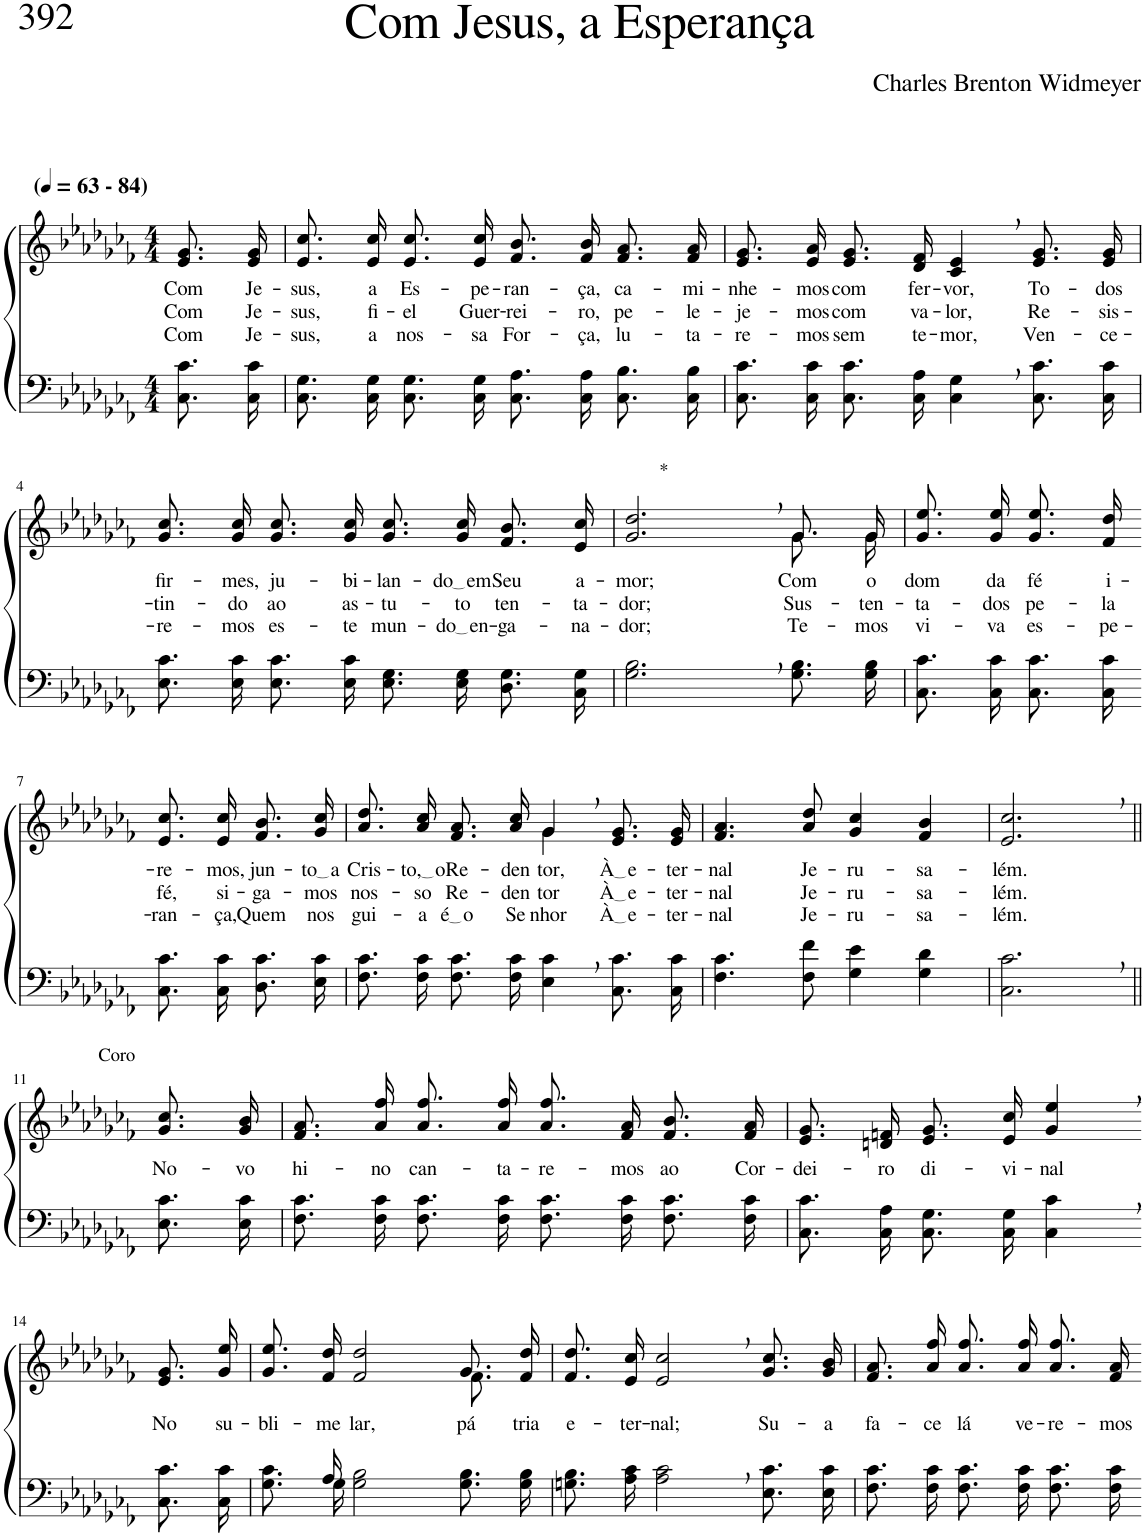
**kern	**kern	**text	**text	**text
*part2	*part1	*part1	*part1	*part1
*staff2	*staff1	*staff1	*staff1	*staff1
*I"Parte III e IV	*I"Parte I e II	*	*	*
*clefF4	*clefG2	*	*	*
*Trd2c3	*Trd2c3	*	*	*
*k[b-e-a-d-g-c-f-]	*k[b-e-a-d-g-c-f-]	*	*	*
*M4/4	*M4/4	*	*	*
*MM63	*MM63	*	*	*
=1	=1	=1	=1	=1
!	!LO:TX:a:B:t=(	!	!	!
!	!LO:TX:a:B:t=- 84)	!	!	!
!	!	!LO:LY:b	!LO:LY:b	!LO:LY:b
8.C-\ 8.c-\L	8.e-/ 8.g-/L	Com	Com	Com
!	!	!LO:LY:b	!LO:LY:b	!LO:LY:b
16C-\ 16c-\Jk	16e-/ 16g-/Jk	Je-	Je-	Je-
=2	=2	=2	=2	=2
!	!	!LO:LY:b	!LO:LY:b	!LO:LY:b
8.C-\ 8.G-\L	8.e-/ 8.cc-/L	-sus,	-sus,	-sus,
!	!	!LO:LY:b	!LO:LY:b	!LO:LY:b
16C-\ 16G-\Jk	16e-/ 16cc-/Jk	a	fi-	a
!	!	!LO:LY:b	!LO:LY:b	!LO:LY:b
8.C-\ 8.G-\L	8.e-/ 8.cc-/L	Es-	-el	nos-
!	!	!LO:LY:b	!LO:LY:b	!LO:LY:b
16C-\ 16G-\Jk	16e-/ 16cc-/Jk	-pe-	Guer-	-sa
!	!	!LO:LY:b	!LO:LY:b	!LO:LY:b
8.C-\ 8.A-\L	8.f-/ 8.b-/L	-ran-	-rei-	For-
!	!	!LO:LY:b	!LO:LY:b	!LO:LY:b
16C-\ 16A-\Jk	16f-/ 16b-/Jk	-ça,	-ro,	-ça,
!	!	!LO:LY:b	!LO:LY:b	!LO:LY:b
8.C-\ 8.B-\L	8.f-/ 8.a-/L	ca-	pe-	lu-
!	!	!LO:LY:b	!LO:LY:b	!LO:LY:b
16C-\ 16B-\Jk	16f-/ 16a-/Jk	-mi-	-le-	-ta-
=3	=3	=3	=3	=3
!	!	!LO:LY:b	!LO:LY:b	!LO:LY:b
8.C-\ 8.c-\L	8.e-/ 8.g-/L	-nhe-	-je-	-re-
!	!	!LO:LY:b	!LO:LY:b	!LO:LY:b
16C-\ 16c-\Jk	16e-/ 16a-/Jk	-mos	-mos	-mos
!	!	!LO:LY:b	!LO:LY:b	!LO:LY:b
8.C-\ 8.c-\L	8.e-/ 8.g-/L	com	com	sem
!	!	!LO:LY:b	!LO:LY:b	!LO:LY:b
16C-\ 16A-\Jk	16d-/ 16f-/Jk	fer-	va-	te-
!	!	!LO:LY:b	!LO:LY:b	!LO:LY:b
4C-\, 4G-\,	4c-/, 4e-/,	-vor,	-lor,	-mor,
!	!	!LO:LY:b	!LO:LY:b	!LO:LY:b
8.C-\ 8.c-\L	8.e-/ 8.g-/L	To-	Re-	Ven-
!	!	!LO:LY:b	!LO:LY:b	!LO:LY:b
16C-\ 16c-\Jk	16e-/ 16g-/Jk	-dos	-sis-	-ce-
!!LO:LB:g=z
=4	=4	=4	=4	=4
!	!	!LO:LY:b	!LO:LY:b	!LO:LY:b
8.E-\ 8.c-\L	8.g-/ 8.cc-/L	fir-	-tin-	-re-
!	!	!LO:LY:b	!LO:LY:b	!LO:LY:b
16E-\ 16c-\Jk	16g-/ 16cc-/Jk	-mes,	-do	-mos
!	!	!LO:LY:b	!LO:LY:b	!LO:LY:b
8.E-\ 8.c-\L	8.g-/ 8.cc-/L	ju-	ao	es-
!	!	!LO:LY:b	!LO:LY:b	!LO:LY:b
16E-\ 16c-\Jk	16g-/ 16cc-/Jk	-bi-	as-	-te
!	!	!LO:LY:b	!LO:LY:b	!LO:LY:b
8.E-\ 8.G-\L	8.g-/ 8.cc-/L	-lan-	-tu-	mun-
!	!	!LO:LY:b	!LO:LY:b	!LO:LY:b
16E-\ 16G-\Jk	16g-/ 16cc-/Jk	do em	-to	do en
!	!	!LO:LY:b	!LO:LY:b	!LO:LY:b
8.D-\ 8.G-\L	8.f-/ 8.b-/L	Seu	ten-	-ga-
!	!	!LO:LY:b	!LO:LY:b	!LO:LY:b
16C-\ 16G-\Jk	16e-/ 16cc-/Jk	a-	-ta-	-na-
=5	=5	=5	=5	=5
!	!LO:TX:a:t=*	!	!	!
!	!	!LO:LY:b	!LO:LY:b	!LO:LY:b
*	*^	*	*	*
2.G-\, 2.B-\,	2.g-/, 2.dd-/,	2.ryy	-mor;	-dor;	-dor;
!	!	!	!LO:LY:b	!LO:LY:b	!LO:LY:b
8.G-\ 8.B-\L	8.g-/L	8.g-\L	-Com	Sus-	-Te-
!	!	!	!LO:LY:b	!LO:LY:b	!LO:LY:b
16G-\ 16B-\Jk	16g-/Jk	16g-\Jk	o	-ten-	-mos
=6	=6	=6	=6	=6	=6
!	!	!	!LO:LY:b	!LO:LY:b	!LO:LY:b
*	*v	*v	*	*	*
8.C-\ 8.c-\L	8.g-\ 8.ee-\L	dom	-ta-	vi-
!	!	!LO:LY:b	!LO:LY:b	!LO:LY:b
16C-\ 16c-\Jk	16g-\ 16ee-\Jk	da	-dos	-va
!	!	!LO:LY:b	!LO:LY:b	!LO:LY:b
8.C-\ 8.c-\L	8.g-\ 8.ee-\L	fé	pe-	es-
!	!	!LO:LY:b	!LO:LY:b	!LO:LY:b
16C-\ 16c-\Jk	16f-\ 16dd-\Jk	i-	-la	-pe-
!!LO:LB:g=z
=7-	=7-	=7-	=7-	=7-
!	!	!LO:LY:b	!LO:LY:b	!LO:LY:b
8.C-\ 8.c-\L	8.e-/ 8.cc-/L	-re-	fé,	-ran-
!	!	!LO:LY:b	!LO:LY:b	!LO:LY:b
16C-\ 16c-\Jk	16e-/ 16cc-/Jk	-mos,	si-	-ça,
!	!	!LO:LY:b	!LO:LY:b	!LO:LY:b
8.D-\ 8.c-\L	8.f-/ 8.b-/L	jun-	-ga-	Quem
!	!	!LO:LY:b	!LO:LY:b	!LO:LY:b
16E-\ 16c-\Jk	16g-/ 16cc-/Jk	to a	-mos	nos
=8	=8	=8	=8	=8
!	!	!LO:LY:b	!LO:LY:b	!LO:LY:b
*	*^	*	*	*
8.F-\ 8.c-\L	8.a-\ 8.dd-\L	2ryy	Cris-	nos-	gui-
!	!	!	!LO:LY:b	!LO:LY:b	!LO:LY:b
16F-\ 16c-\Jk	16a-\ 16cc-\Jk	.	to, o	-so	-a
!	!	!	!LO:LY:b	!LO:LY:b	!LO:LY:b
8.F-\ 8.c-\L	8.f-/ 8.a-/L	.	Re-	Re-	é o
!	!	!	!LO:LY:b	!LO:LY:b	!LO:LY:b
16F-\ 16c-\Jk	16a-/ 16cc-/Jk	.	-den-	-den-	Se-
!	!	!	!LO:LY:b	!LO:LY:b	!LO:LY:b
4E-\, 4c-\,	4g-,/	4g-\	-tor,	-tor	-nhor
!	!	!	!LO:LY:b	!LO:LY:b	!LO:LY:b
8.C-\ 8.c-\L	8.e-/ 8.g-/L	4ryy	À e	À e	À e
!	!	!	!LO:LY:b	!LO:LY:b	!LO:LY:b
16C-\ 16c-\Jk	16e-/ 16g-/Jk	.	-ter-	-ter-	-ter-
*	*v	*v	*	*	*
=9	=9	=9	=9	=9
!	!	!LO:LY:b	!LO:LY:b	!LO:LY:b
4.F-\ 4.c-\	4.f-/ 4.a-/	-nal	-nal	-nal
!	!	!LO:LY:b	!LO:LY:b	!LO:LY:b
8F-\ 8f-\	8a-/ 8dd-/	Je-	Je-	Je-
!	!	!LO:LY:b	!LO:LY:b	!LO:LY:b
4G-\ 4e-\	4g-/ 4cc-/	-ru-	-ru-	-ru-
!	!	!LO:LY:b	!LO:LY:b	!LO:LY:b
4G-\ 4d-\	4f-/ 4b-/	-sa-	-sa-	-sa-
=10	=10	=10	=10	=10
!	!	!LO:LY:b	!LO:LY:b	!LO:LY:b
2.C-\, 2.c-\,	2.e-/, 2.cc-/,	-lém.	-lém.	-lém.
!!LO:LB:g=z
=11||	=11||	=11||	=11||	=11||
!	!LO:TX:a:t=Coro	!	!	!
!	!	!LO:LY:b	!	!
8.E-\ 8.c-\L	8.g-/ 8.cc-/L	No-	.	.
!	!	!LO:LY:b	!	!
16E-\ 16c-\Jk	16g-/ 16b-/Jk	-vo	.	.
=12	=12	=12	=12	=12
!	!	!LO:LY:b	!	!
8.F-\ 8.c-\L	8.f-\ 8.a-\L	hi-	.	.
!	!	!LO:LY:b	!	!
16F-\ 16c-\Jk	16a-\ 16ff-\Jk	-no	.	.
!	!	!LO:LY:b	!	!
8.F-\ 8.c-\L	8.a-\ 8.ff-\L	can-	.	.
!	!	!LO:LY:b	!	!
16F-\ 16c-\Jk	16a-\ 16ff-\Jk	-ta-	.	.
!	!	!LO:LY:b	!	!
8.F-\ 8.c-\L	8.a-/ 8.ff-/L	-re-	.	.
!	!	!LO:LY:b	!	!
16F-\ 16c-\Jk	16f-/ 16a-/Jk	-mos	.	.
!	!	!LO:LY:b	!	!
8.F-\ 8.c-\L	8.f-/ 8.b-/L	ao	.	.
!	!	!LO:LY:b	!	!
16F-\ 16c-\Jk	16f-/ 16a-/Jk	Cor-	.	.
=13	=13	=13	=13	=13
!	!	!LO:LY:b	!	!
8.C-\ 8.c-\L	8.e-/ 8.g-/L	-dei-	.	.
!	!	!LO:LY:b	!	!
16C-\ 16A-\Jk	16dn/ 16fn/Jk	-ro	.	.
!	!	!LO:LY:b	!	!
8.C-\ 8.G-\L	8.e-/ 8.g-/L	di-	.	.
!	!	!LO:LY:b	!	!
16C-\ 16G-\Jk	16e-/ 16cc-/Jk	-vi-	.	.
!	!	!LO:LY:b	!	!
4C-\, 4c-\,	4g-/, 4ee-/,	-nal	.	.
!!LO:LB:g=z
=14-	=14-	=14-	=14-	=14-
!	!	!LO:LY:b	!	!
8.C-\ 8.c-\L	8.e-/ 8.g-/L	No	.	.
!	!	!LO:LY:b	!	!
16C-\ 16c-\Jk	16g-/ 16ee-/Jk	su-	.	.
=15	=15	=15	=15	=15
*^	*	*	*	*
!	!	!	!LO:LY:b	!	!
*	*	*^	*	*	*
8.ryy	8.G-\ 8.c-\L	8.g-\ 8.ee-\L	2.ryy	-bli-	.	.
!	!	!	!	!LO:LY:b	!	!
16A-/	16G-\Jk	16f-\ 16dd-\Jk	.	-me	.	.
!	!	!	!	!LO:LY:b	!	!
2.ryy	2G-\ 2B-\	2f-/ 2dd-/	.	lar,	.	.
!	!	!	!	!LO:LY:b	!	!
.	8.G-\ 8.B-\L	8.g-\L	8.f-\	pá-	.	.
!	!	!	!	!LO:LY:b	!	!
.	16G-\ 16B-\Jk	16f-\ 16dd-\Jk	16ryy	-tria	.	.
=16	=16	=16	=16	=16	=16	=16
!	!	!	!	!LO:LY:b	!	!
*v	*v	*	*	*	*	*
*	*v	*v	*	*	*
8.Gn\ 8.B-\L	8.f-/ 8.dd-/L	e-	.	.
!	!	!LO:LY:b	!	!
16A-\ 16c-\Jk	16e-/ 16cc-/Jk	-ter-	.	.
!	!	!LO:LY:b	!	!
2A-\, 2c-\,	2e-/, 2cc-/,	-nal;	.	.
!	!	!LO:LY:b	!	!
8.E-\ 8.c-\L	8.g-/ 8.cc-/L	Su-	.	.
!	!	!LO:LY:b	!	!
16E-\ 16c-\Jk	16g-/ 16b-/Jk	-a	.	.
=17	=17	=17	=17	=17
!	!	!LO:LY:b	!	!
8.F-\ 8.c-\L	8.f-\ 8.a-\L	fa-	.	.
!	!	!LO:LY:b	!	!
16F-\ 16c-\Jk	16a-\ 16ff-\Jk	-ce	.	.
!	!	!LO:LY:b	!	!
8.F-\ 8.c-\L	8.a-\ 8.ff-\L	lá	.	.
!	!	!LO:LY:b	!	!
16F-\ 16c-\Jk	16a-\ 16ff-\Jk	ve-	.	.
!	!	!LO:LY:b	!	!
8.F-\ 8.c-\L	8.a-/ 8.ff-/L	-re-	.	.
!	!	!LO:LY:b	!	!
16F-\ 16c-\Jk	16f-/ 16a-/Jk	-mos	.	.
=-	=-	=-	=-	=-
*-	*-	*-	*-	*-
